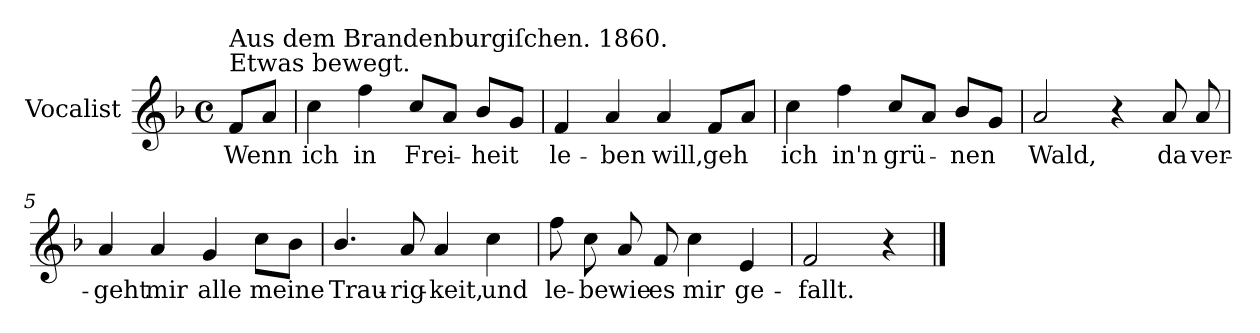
**kern	**text
*part1	*part1
*staff1	*staff1
*I"Vocalist	*
*k[b-]	*
*F:	*
*M4/4	*
*met(c)	*
=	=
!LO:TX:a:t=Etwas bewegt.	!
!LO:TX:a:t=Aus dem Brandenburgiſchen. 1860.	!
8fL	Wenn
8aJ	.
=1	=1
4cc	ich
4ff	in
8cc/L	Frei-
8aJ	.
8b-L	-heit
8gJ	.
=2	=2
4f	le-
4a	-ben
4a	will,
8fL	geh
8aJ	.
=3	=3
4cc	ich
4ff	in'n
8cc/L	grü-
8aJ	.
8b-L	-nen
8gJ	.
=4	=4
2a	Wald,
4r	.
8a	da
8a	ver-
=5	=5
4a	-geht
4a	mir
4g	alle
8ccL	meine
8b-J	.
=6	=6
4.b-/	Trau-
8a	-rig-
4a	-keit,
4cc	und
=7	=7
8ff	le-
8cc	-be
8a	wie
8f	es
4cc	mir
4e	ge-
=8	=8
2f	-fallt.
4r	.
==	==
*-	*-
